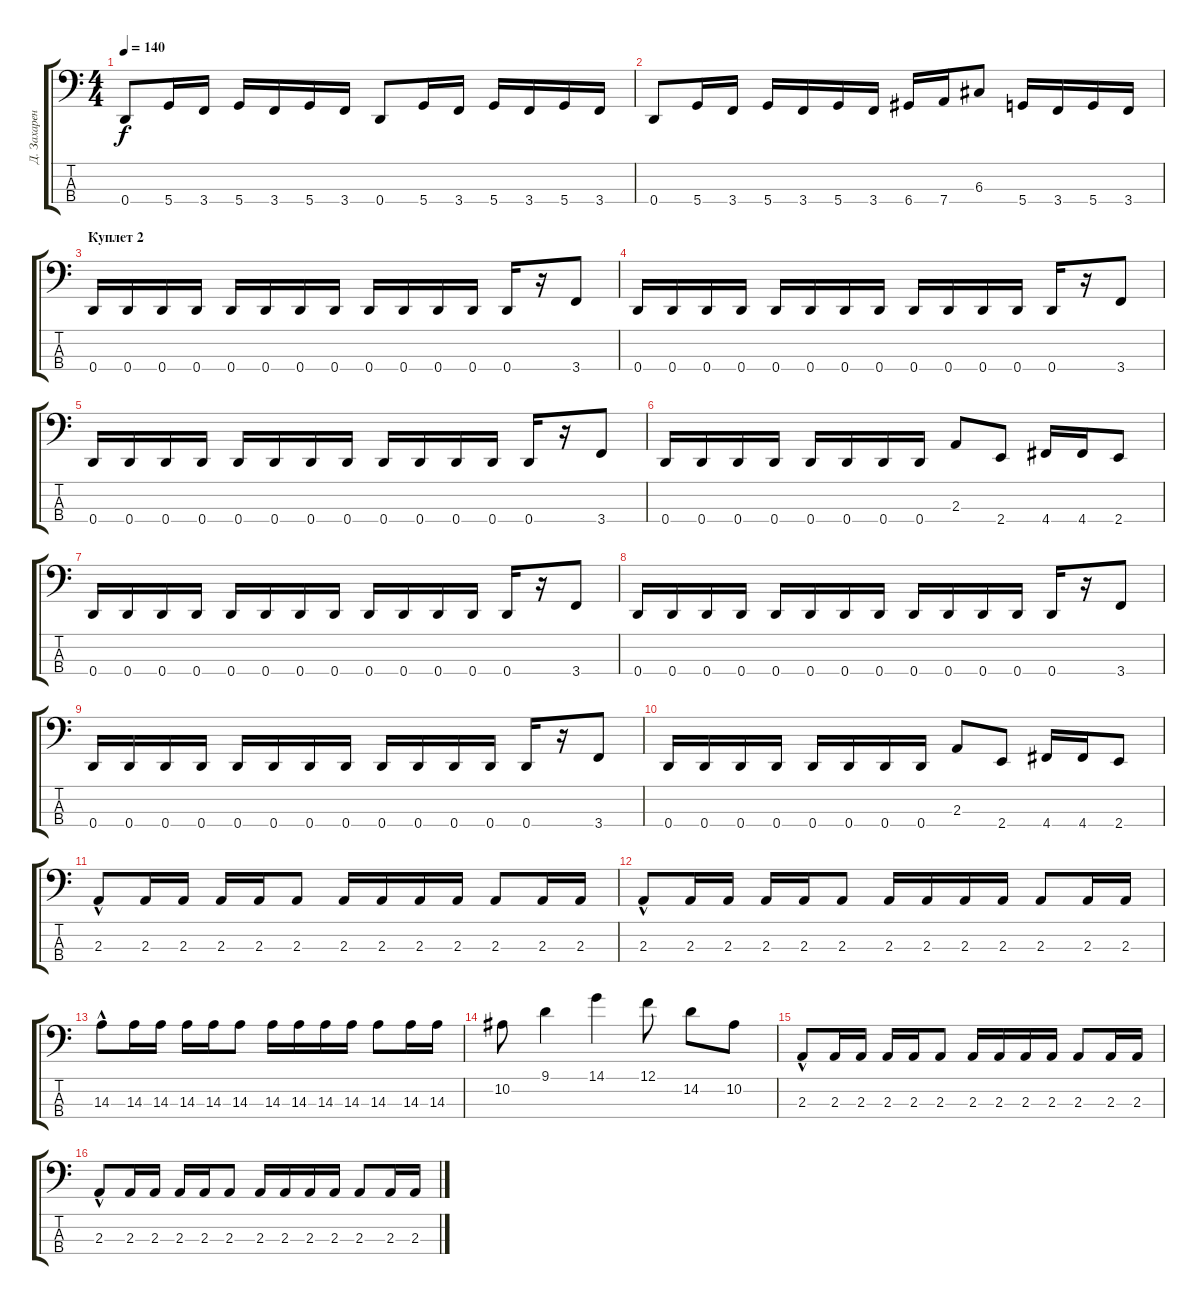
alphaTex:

\track ("Д. Захаренков" "Д. Захарен") {instrument electricbasspick}
\staff {score tabs}
\tuning (F2 C2 G1 D1) {hide}
\ts (4 4)
\tempo 140
\clef f4
\ks c
0.4.8{dy f} 5.4.16 3.4.16 5.4.16 3.4.16 5.4.16 3.4.16 0.4.8 5.4.16 3.4.16 5.4.16 3.4.16 5.4.16 3.4.16 |
0.4.8 5.4.16 3.4.16 5.4.16 3.4.16 5.4.16 3.4.16 6.4.16 7.4.16 6.3.8 5.4.16 3.4.16 5.4.16 3.4.16 |
\section ("" "Куплет 2")
0.4.16 0.4.16 0.4.16 0.4.16 0.4.16 0.4.16 0.4.16 0.4.16 0.4.16 0.4.16 0.4.16 0.4.16 0.4.16 r.16 3.4.8 |
0.4.16 0.4.16 0.4.16 0.4.16 0.4.16 0.4.16 0.4.16 0.4.16 0.4.16 0.4.16 0.4.16 0.4.16 0.4.16 r.16 3.4.8 |
0.4.16 0.4.16 0.4.16 0.4.16 0.4.16 0.4.16 0.4.16 0.4.16 0.4.16 0.4.16 0.4.16 0.4.16 0.4.16 r.16 3.4.8 |
0.4.16 0.4.16 0.4.16 0.4.16 0.4.16 0.4.16 0.4.16 0.4.16 2.3.8 2.4.8 4.4.16 4.4.16 2.4.8 |
0.4.16 0.4.16 0.4.16 0.4.16 0.4.16 0.4.16 0.4.16 0.4.16 0.4.16 0.4.16 0.4.16 0.4.16 0.4.16 r.16 3.4.8 |
0.4.16 0.4.16 0.4.16 0.4.16 0.4.16 0.4.16 0.4.16 0.4.16 0.4.16 0.4.16 0.4.16 0.4.16 0.4.16 r.16 3.4.8 |
0.4.16 0.4.16 0.4.16 0.4.16 0.4.16 0.4.16 0.4.16 0.4.16 0.4.16 0.4.16 0.4.16 0.4.16 0.4.16 r.16 3.4.8 |
0.4.16 0.4.16 0.4.16 0.4.16 0.4.16 0.4.16 0.4.16 0.4.16 2.3.8 2.4.8 4.4.16 4.4.16 2.4.8 |
2.3{hac}.8 2.3.16 2.3.16 2.3.16 2.3.16 2.3.8 2.3.16 2.3.16 2.3.16 2.3.16 2.3.8 2.3.16 2.3.16 |
2.3{hac}.8 2.3.16 2.3.16 2.3.16 2.3.16 2.3.8 2.3.16 2.3.16 2.3.16 2.3.16 2.3.8 2.3.16 2.3.16 |
14.3{hac}.8 14.3.16 14.3.16 14.3.16 14.3.16 14.3.8 14.3.16 14.3.16 14.3.16 14.3.16 14.3.8 14.3.16 14.3.16 |
10.2.8 9.1.4 14.1.4 12.1.8 14.2.8 10.2.8 |
2.3{hac}.8 2.3.16 2.3.16 2.3.16 2.3.16 2.3.8 2.3.16 2.3.16 2.3.16 2.3.16 2.3.8 2.3.16 2.3.16 |
2.3{hac}.8 2.3.16 2.3.16 2.3.16 2.3.16 2.3.8 2.3.16 2.3.16 2.3.16 2.3.16 2.3.8 2.3.16 2.3.16
